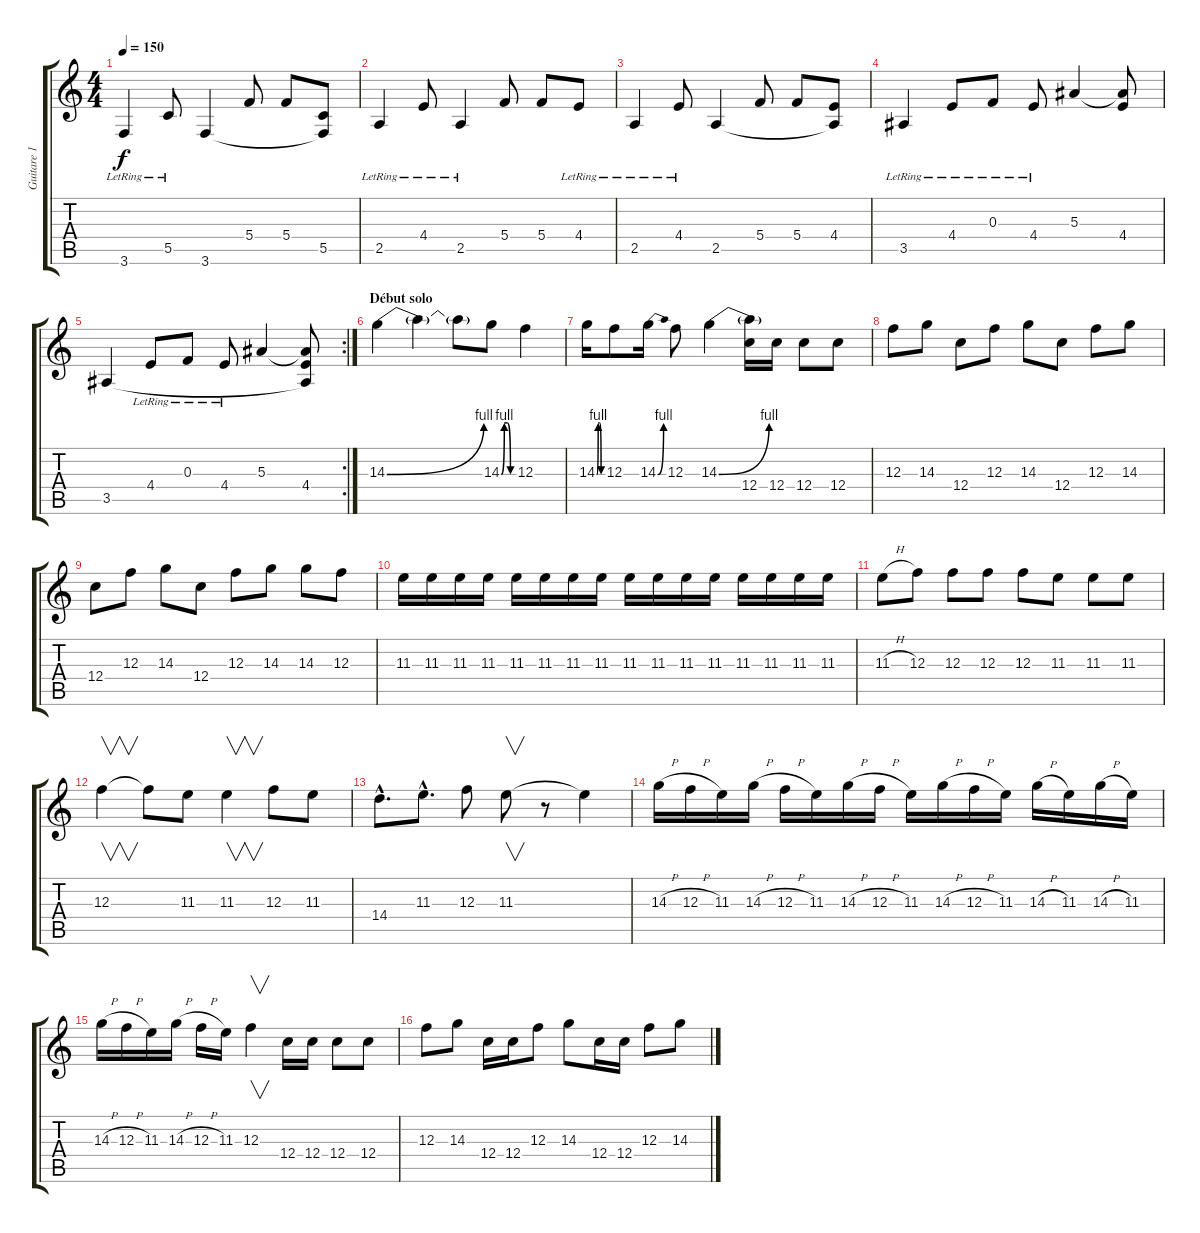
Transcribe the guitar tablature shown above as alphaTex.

\track ("Guitare 1" "Guitare 1") {instrument distortionguitar}
\staff {score tabs}
\tuning (D4 A3 F3 C3 G2 D2) {hide}
\ts (4 4)
\tempo 150
\clef g2
\ks c
3.6{lr}.4{dy f} 5.5{lr}.8 3.6.4 5.4.8 5.4.8 (5.5 3.6{t}).8 |
2.5{lr}.4 4.4{lr}.8 2.5{lr}.4 5.4.8 5.4.8 4.4{lr}.8 |
2.5{lr}.4 4.4{lr}.8 2.5.4 5.4.8 5.4.8 (4.4 2.5{t}).8 |
3.5{lr}.4 4.4{lr}.8 0.3{lr}.8 4.4{lr}.8 5.3.4 (5.3{t} 4.4).8 |
\rc 2
3.5.4 4.4{lr}.8 0.3{lr}.8 4.4{lr}.8 5.3.4 (5.3{t} 4.4 3.5{t}).8 |
\section ("" "Début solo")
14.3{be (bend 0 0 60 4)}.4 14.3{t}.4 14.3{t}.8 14.3{be (custom 0 0 15 4 30 4 45 0 60 0)}.8 12.3.4 |
14.3{be (custom 0 0 15 4 30 4 45 0 60 0)}.16 12.3.8 14.3{be (bend 0 0 60 4)}.16 12.3.8 14.3{be (bend 0 0 60 4)}.4 (14.3{t} 12.4).16 12.4.16 12.4.8 12.4.8 |
12.3.8 14.3.8 12.4.8 12.3.8 14.3.8 12.4.8 12.3.8 14.3.8 |
12.4.8 12.3.8 14.3.8 12.4.8 12.3.8 14.3.8 14.3.8 12.3.8 |
11.3.16 11.3.16 11.3.16 11.3.16 11.3.16 11.3.16 11.3.16 11.3.16 11.3.16 11.3.16 11.3.16 11.3.16 11.3.16 11.3.16 11.3.16 11.3.16 |
11.3{h}.8 12.3.8 12.3.8 12.3.8 12.3.8 11.3.8 11.3.8 11.3.8 |
12.3.4{v} 12.3{t}.8 11.3.8 11.3.4{v} 12.3.8 11.3.8 |
14.4{hac}.8{d} 11.3{hac}.8{d} 12.3.8 11.3.8{v} r.8 11.3{t}.4 |
14.3{h}.16 12.3{h}.16 11.3.16 14.3{h}.16 12.3{h}.16 11.3.16 14.3{h}.16 12.3{h}.16 11.3.16 14.3{h}.16 12.3{h}.16 11.3.16 14.3{h}.16 11.3.16 14.3{h}.16 11.3.16 |
14.3{h}.16 12.3{h}.16 11.3.16 14.3{h}.16 12.3{h}.16 11.3.16 12.3.4{v} 12.4.16 12.4.16 12.4.8 12.4.8 |
12.3.8 14.3.8 12.4.16 12.4.16 12.3.8 14.3.8 12.4.16 12.4.16 12.3.8 14.3.8
